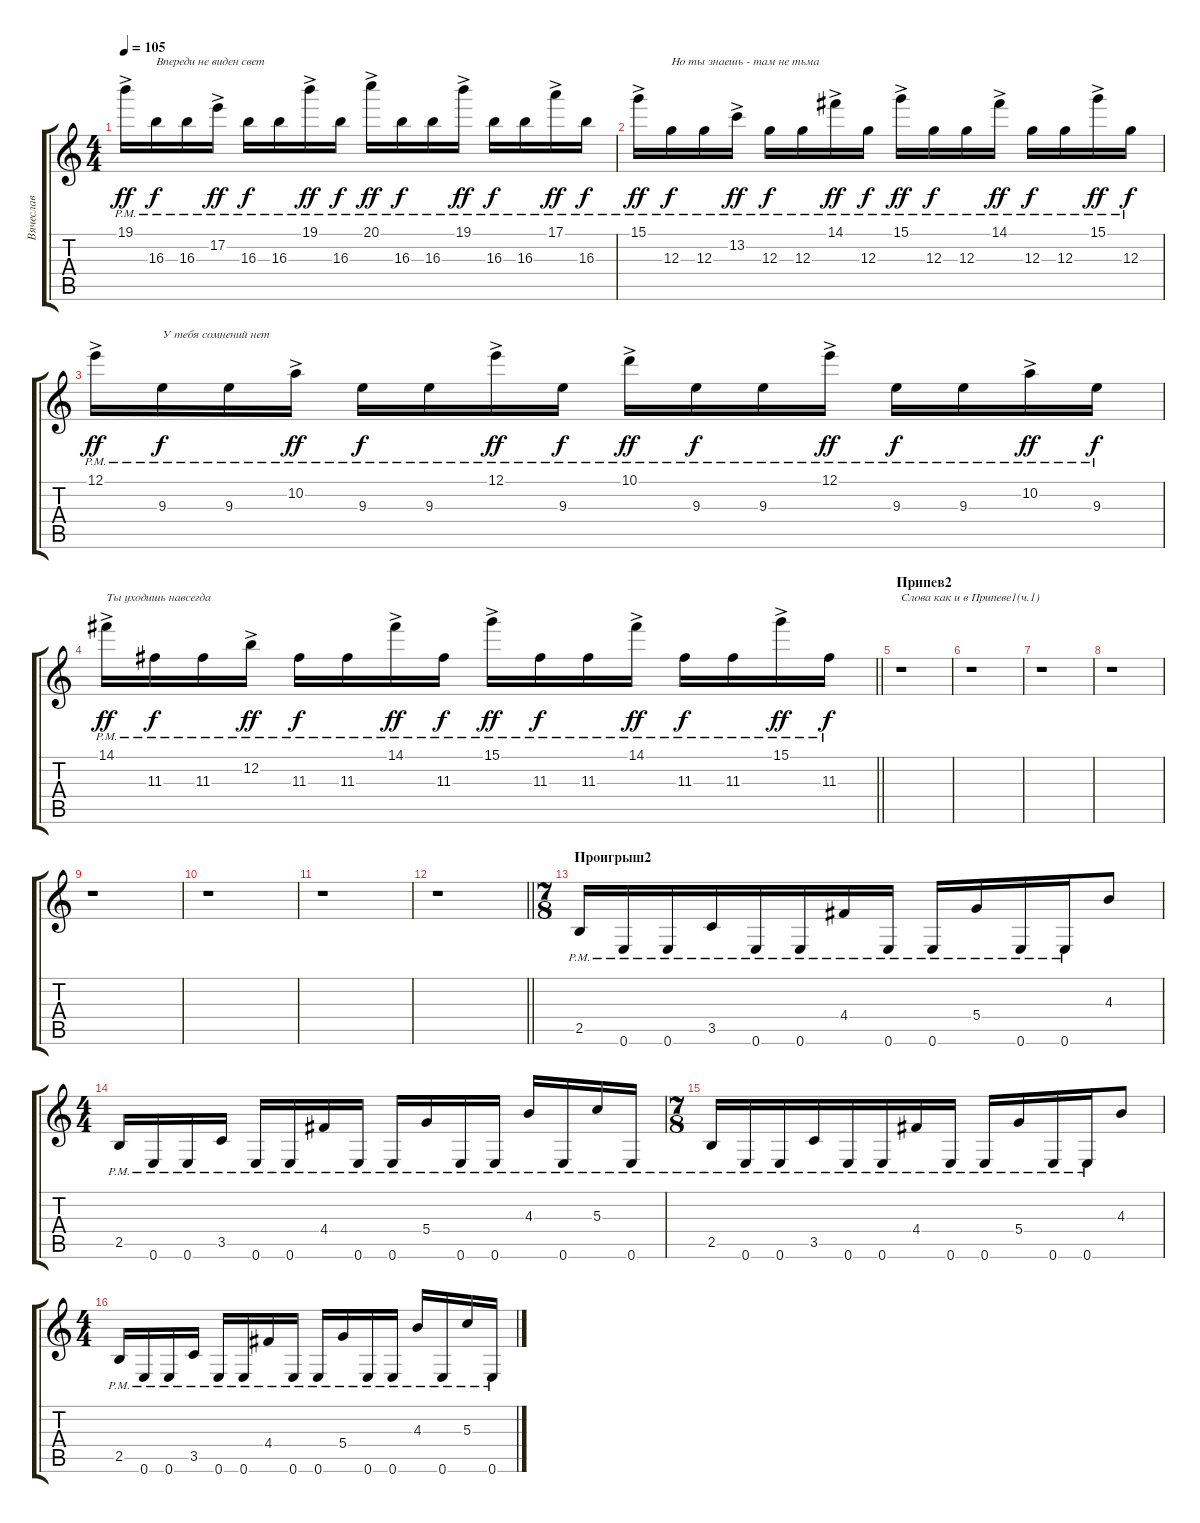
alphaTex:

\track ("Вячеслав" "Вячеслав") {instrument distortionguitar}
\staff {score tabs}
\tuning (E4 B3 G3 D3 A2 E2) {hide}
\ts (4 4)
\tempo 105
\clef g2
\ks c
19.1{ac pm}.16{dy ff} 16.3{pm}.16{txt "Впереди не виден свет" dy f} 16.3{pm}.16 17.2{ac pm}.16{dy ff} 16.3{pm}.16{dy f} 16.3{pm}.16 19.1{ac pm}.16{dy ff} 16.3{pm}.16{dy f} 20.1{ac pm}.16{dy ff} 16.3{pm}.16{dy f} 16.3{pm}.16 19.1{ac pm}.16{dy ff} 16.3{pm}.16{dy f} 16.3{pm}.16 17.1{ac pm}.16{dy ff} 16.3{pm}.16{dy f} |
15.1{ac pm}.16{dy ff} 12.3{pm}.16{txt "Но ты знаешь - там не тьма" dy f} 12.3{pm}.16 13.2{ac pm}.16{dy ff} 12.3{pm}.16{dy f} 12.3{pm}.16 14.1{ac pm}.16{dy ff} 12.3{pm}.16{dy f} 15.1{ac pm}.16{dy ff} 12.3{pm}.16{dy f} 12.3{pm}.16 14.1{ac pm}.16{dy ff} 12.3{pm}.16{dy f} 12.3{pm}.16 15.1{ac pm}.16{dy ff} 12.3{pm}.16{dy f} |
12.1{ac pm}.16{dy ff} 9.3{pm}.16{txt "У тебя сомнений нет" dy f} 9.3{pm}.16 10.2{ac pm}.16{dy ff} 9.3{pm}.16{dy f} 9.3{pm}.16 12.1{ac pm}.16{dy ff} 9.3{pm}.16{dy f} 10.1{ac pm}.16{dy ff} 9.3{pm}.16{dy f} 9.3{pm}.16 12.1{ac pm}.16{dy ff} 9.3{pm}.16{dy f} 9.3{pm}.16 10.2{ac pm}.16{dy ff} 9.3{pm}.16{dy f} |
\barLineRight lightlight
14.1{ac pm}.16{txt "Ты уходишь навсегда" dy ff} 11.3{pm}.16{dy f} 11.3{pm}.16 12.2{ac pm}.16{dy ff} 11.3{pm}.16{dy f} 11.3{pm}.16 14.1{ac pm}.16{dy ff} 11.3{pm}.16{dy f} 15.1{ac pm}.16{dy ff} 11.3{pm}.16{dy f} 11.3{pm}.16 14.1{ac pm}.16{dy ff} 11.3{pm}.16{dy f} 11.3{pm}.16 15.1{ac pm}.16{dy ff} 11.3{pm}.16{dy f} |
\section ("" "Припев2")
r.1{txt "Слова как и в Припеве1(ч.1)"} |
r.1 |
r.1 |
r.1 |
r.1 |
r.1 |
r.1 |
\barLineRight lightlight
r.1 |
\ts (7 8)
\section ("" "Проигрыш2")
2.5{pm}.16 0.6{pm}.16 0.6{pm}.16 3.5{pm}.16 0.6{pm}.16 0.6{pm}.16 4.4{pm}.16 0.6{pm}.16 0.6{pm}.16 5.4{pm}.16 0.6{pm}.16 0.6{pm}.16 4.3.8 |
\ts (4 4)
2.5{pm}.16 0.6{pm}.16 0.6{pm}.16 3.5{pm}.16 0.6{pm}.16 0.6{pm}.16 4.4{pm}.16 0.6{pm}.16 0.6{pm}.16 5.4{pm}.16 0.6{pm}.16 0.6{pm}.16 4.3{pm}.16 0.6{pm}.16 5.3{pm}.16 0.6{pm}.16 |
\ts (7 8)
2.5{pm}.16 0.6{pm}.16 0.6{pm}.16 3.5{pm}.16 0.6{pm}.16 0.6{pm}.16 4.4{pm}.16 0.6{pm}.16 0.6{pm}.16 5.4{pm}.16 0.6{pm}.16 0.6{pm}.16 4.3.8 |
\ts (4 4)
2.5{pm}.16 0.6{pm}.16 0.6{pm}.16 3.5{pm}.16 0.6{pm}.16 0.6{pm}.16 4.4{pm}.16 0.6{pm}.16 0.6{pm}.16 5.4{pm}.16 0.6{pm}.16 0.6{pm}.16 4.3{pm}.16 0.6{pm}.16 5.3{pm}.16 0.6{pm}.16
